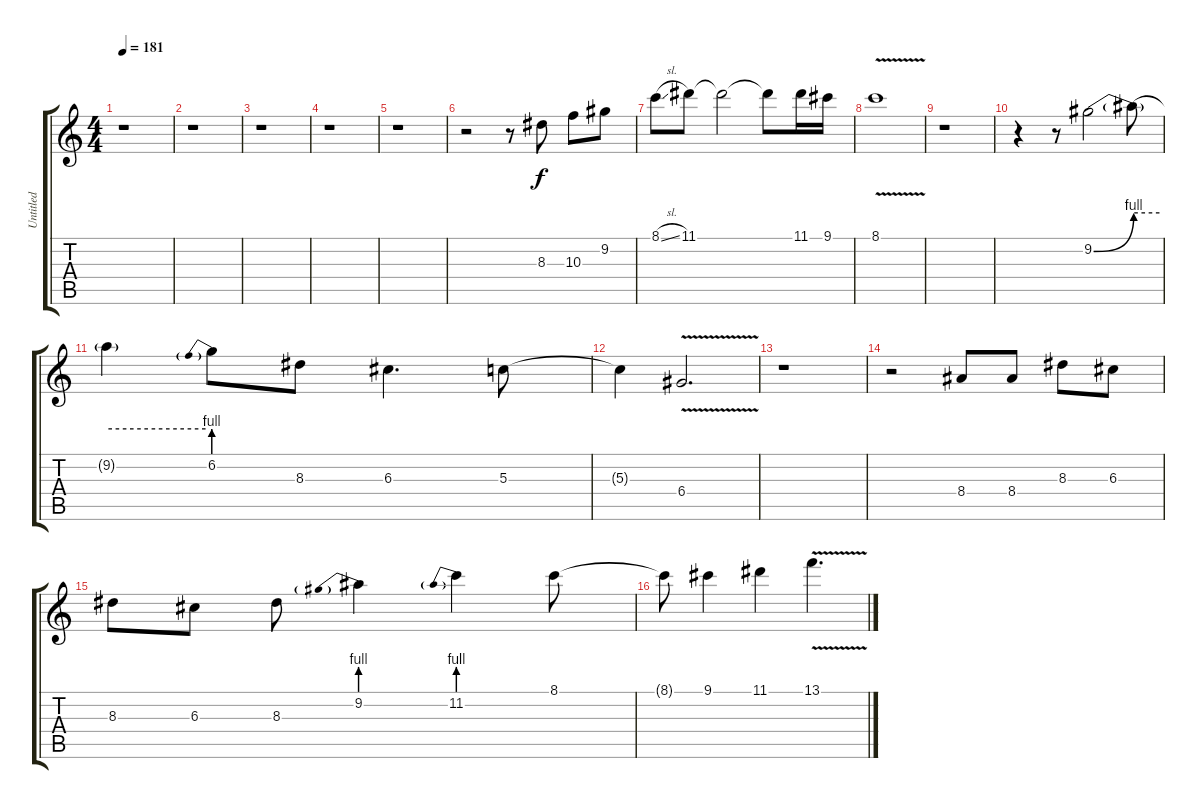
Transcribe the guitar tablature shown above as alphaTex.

\track ("Untitled" "Untitled") {instrument overdrivenguitar}
\staff {score tabs}
\tuning (E4 B3 G3 D3 A2 E2) {hide}
\ts (4 4)
\tempo 181
\clef g2
\ks c
r.1{dy f} |
r.1 |
r.1 |
r.1 |
r.1 |
r.2 r.8 8.3.8 10.3.8 9.2.8 |
8.1{sl}.8 11.1.8 11.1{t}.2 11.1{t}.8 11.1.16 9.1.16 |
8.1{v}.1 |
r.1 |
r.4 r.8 9.2{be (bend 0 0 60 4)}.2 9.2{be (hold 0 4 60 4) t}.8 |
9.2{be (hold 0 4 60 4) t}.4 6.2{be (prebend 0 4 60 4)}.8 8.3.8 6.3.4{d} 5.3.8 |
5.3{t}.4 6.4{v}.2{d} |
r.1 |
r.2 8.4.8 8.4.8 8.3.8 6.3.8 |
8.3.8 6.3.8 8.3.8 9.2{be (prebend 0 4 60 4)}.4 11.2{be (prebend 0 4 60 4)}.4 8.1.8 |
8.1{t}.8 9.1.4 11.1.4 13.1{v}.4{d}
